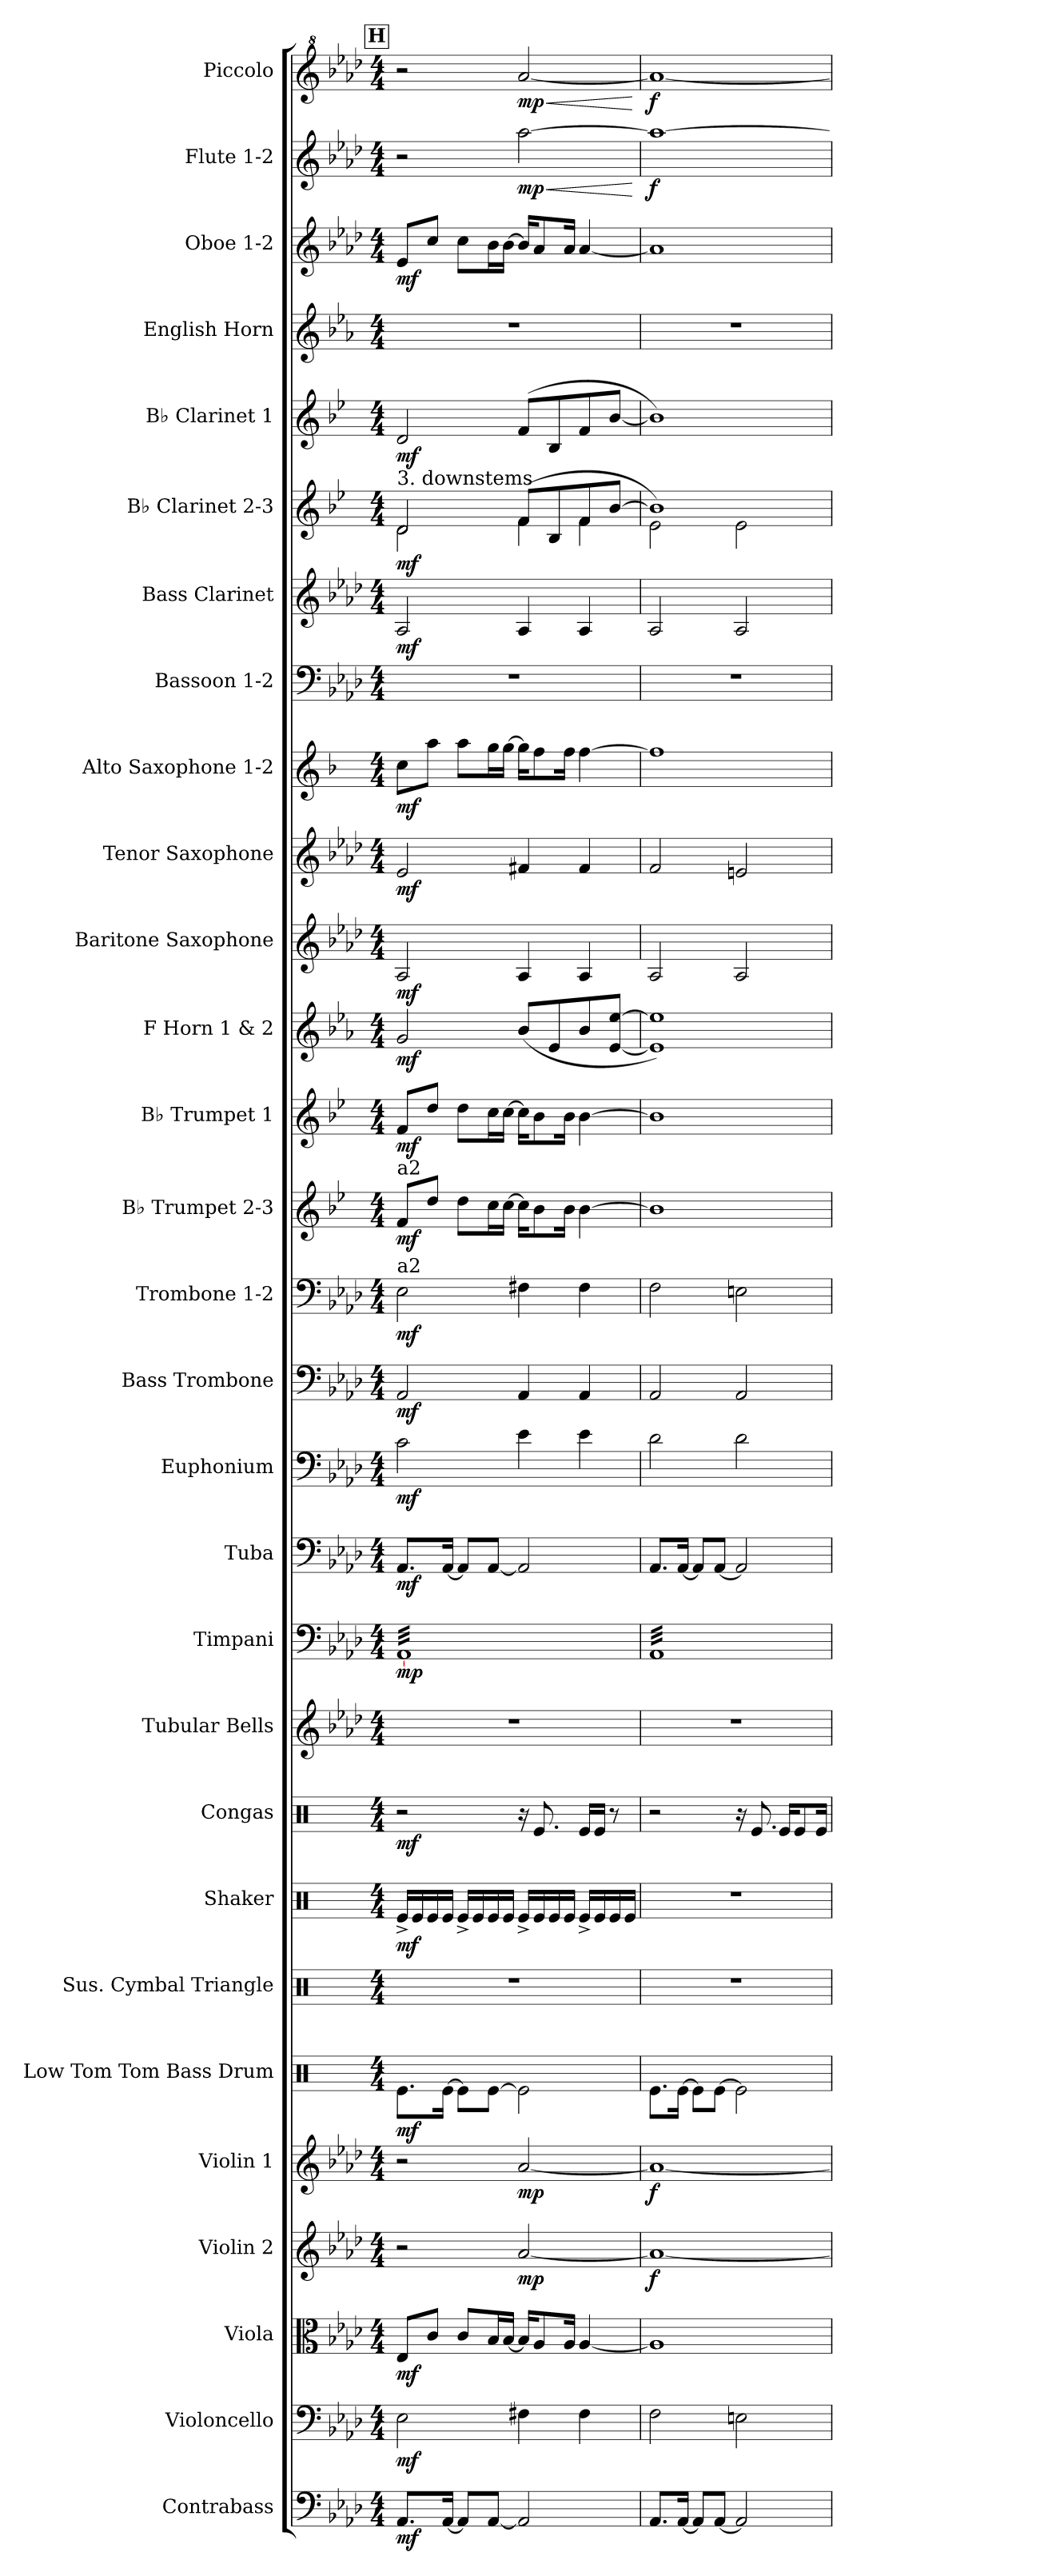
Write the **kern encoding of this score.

**kern	**dynam	**kern	**dynam	**kern	**dynam	**kern	**dynam	**kern	**dynam	**kern	**dynam	**kern	**kern	**dynam	**kern	**dynam	**kern	**kern	**dynam	**kern	**dynam	**kern	**dynam	**kern	**dynam	**kern	**dynam	**kern	**dynam	**kern	**dynam	**kern	**dynam	**kern	**dynam	**kern	**dynam	**kern	**dynam	**kern	**kern	**dynam	**kern	**dynam	**kern	**dynam	**kern	**kern	**dynam	**kern	**dynam	**kern	**dynam
*part29	*part29	*part28	*part28	*part27	*part27	*part26	*part26	*part25	*part25	*part24	*part24	*part23	*part22	*part22	*part21	*part21	*part20	*part19	*part19	*part18	*part18	*part17	*part17	*part16	*part16	*part15	*part15	*part14	*part14	*part13	*part13	*part12	*part12	*part11	*part11	*part10	*part10	*part9	*part9	*part8	*part7	*part7	*part6	*part6	*part5	*part5	*part4	*part3	*part3	*part2	*part2	*part1	*part1
*staff29	*staff29	*staff28	*staff28	*staff27	*staff27	*staff26	*staff26	*staff25	*staff25	*staff24	*staff24	*staff23	*staff22	*staff22	*staff21	*staff21	*staff20	*staff19	*staff19	*staff18	*staff18	*staff17	*staff17	*staff16	*staff16	*staff15	*staff15	*staff14	*staff14	*staff13	*staff13	*staff12	*staff12	*staff11	*staff11	*staff10	*staff10	*staff9	*staff9	*staff8	*staff7	*staff7	*staff6	*staff6	*staff5	*staff5	*staff4	*staff3	*staff3	*staff2	*staff2	*staff1	*staff1
*I"Contrabass	*	*I"Violoncello	*	*I"Viola	*	*I"Violin 2	*	*I"Violin 1	*	*I"Low Tom Tom Bass Drum	*	*I"Sus. Cymbal Triangle	*I"Shaker	*	*I"Congas	*	*I"Tubular Bells	*I"Timpani	*	*I"Tuba	*	*I"Euphonium	*	*I"Bass Trombone	*	*I"Trombone 1-2	*	*I"B♭ Trumpet 2-3	*	*I"B♭ Trumpet 1	*	*I"F Horn 1 &amp; 2	*	*I"Baritone Saxophone	*	*I"Tenor Saxophone	*	*I"Alto Saxophone 1-2	*	*I"Bassoon 1-2	*I"Bass Clarinet	*	*I"B♭ Clarinet 2-3	*	*I"B♭ Clarinet 1	*	*I"English Horn	*I"Oboe 1-2	*	*I"Flute 1-2	*	*I"Piccolo	*
*I'Cb.	*	*I'Vc.	*	*I'Vla.	*	*I'Vln. 2	*	*I'Vln. 1	*	*I'B. Dr.	*	*I'Cym.	*I'Shk	*	*I'Co.	*	*I'Tu. Be.	*I'Timp.	*	*I'Tba.	*	*I'Euph.	*	*I'B. Tbn.	*	*I'Tbn. 1-2	*	*I'B♭ Tpt. 2-3	*	*I'B♭ Tpt. 1	*	*I'F Hn. 1 3	*	*I'Bar. Sax.	*	*I'T. Sax.	*	*I'A. Sax. 1-2	*	*I'Bsn. 1-2	*I'B. Cl.	*	*I'B♭ Cl. 2-3	*	*I'B♭ Cl. 1	*	*I'E. Hn.	*I'Ob. 1-2	*	*I'Fl. 1-2	*	*I'Picc.	*
*clefF4	*	*clefF4	*	*clefC3	*	*clefG2	*	*clefG2	*	*clefX	*	*clefX	*clefX	*	*clefX	*	*clefG2	*clefF4	*	*clefF4	*	*clefF4	*	*clefF4	*	*clefF4	*	*clefG2	*	*clefG2	*	*clefG2	*	*clefG2	*	*clefG2	*	*clefG2	*	*clefF4	*clefG2	*	*clefG2	*	*clefG2	*	*clefG2	*clefG2	*	*clefG2	*	*clefG^2	*
*ITrd7c12	*	*	*	*	*	*	*	*	*	*	*	*	*	*	*	*	*	*	*	*	*	*	*	*	*	*	*	*ITrd1c2	*	*ITrd1c2	*	*ITrd4c7	*	*ITrd12c21	*	*ITrd8c14	*	*ITrd5c9	*	*	*ITrd8c14	*	*ITrd1c2	*	*ITrd1c2	*	*ITrd4c7	*	*	*	*	*ITrd-7c-12	*
*k[b-e-a-d-]	*	*k[b-e-a-d-]	*	*k[b-e-a-d-]	*	*k[b-e-a-d-]	*	*k[b-e-a-d-]	*	*k[]	*	*k[]	*k[]	*	*k[]	*	*k[b-e-a-d-]	*k[b-e-a-d-]	*	*k[b-e-a-d-]	*	*k[b-e-a-d-]	*	*k[b-e-a-d-]	*	*k[b-e-a-d-]	*	*k[b-e-a-d-]	*	*k[b-e-a-d-]	*	*k[b-e-a-d-]	*	*k[b-e-a-d-]	*	*k[b-e-a-d-]	*	*k[b-e-a-d-]	*	*k[b-e-a-d-]	*k[b-e-a-d-]	*	*k[b-e-a-d-]	*	*k[b-e-a-d-]	*	*k[b-e-a-d-]	*k[b-e-a-d-]	*	*k[b-e-a-d-]	*	*k[b-e-a-d-]	*
*M4/4	*	*M4/4	*	*M4/4	*	*M4/4	*	*M4/4	*	*M4/4	*	*M4/4	*M4/4	*	*M4/4	*	*M4/4	*M4/4	*	*M4/4	*	*M4/4	*	*M4/4	*	*M4/4	*	*M4/4	*	*M4/4	*	*M4/4	*	*M4/4	*	*M4/4	*	*M4/4	*	*M4/4	*M4/4	*	*M4/4	*	*M4/4	*	*M4/4	*M4/4	*	*M4/4	*	*M4/4	*
!!LO:REH:place=s1:a:B:fs=14:t=H
=69	=69	=69	=69	=69	=69	=69	=69	=69	=69	=69	=69	=69	=69	=69	=69	=69	=69	=69	=69	=69	=69	=69	=69	=69	=69	=69	=69	=69	=69	=69	=69	=69	=69	=69	=69	=69	=69	=69	=69	=69	=69	=69	=69	=69	=69	=69	=69	=69	=69	=69	=69	=69	=69
*	*	*	*	*	*	*	*	*	*	*	*	*	*	*	*	*	*	*	*	*	*	*	*	*	*	*	*	*	*	*	*	*	*	*	*	*	*	*	*	*	*	*	*^	*	*	*	*	*	*	*	*	*	*
!	!	!	!	!	!	!	!	!	!	!	!	!	!	!	!	!	!	!	!	!	!	!	!	!	!	!	!	!	!	!	!	!	!	!	!	!	!	!	!	!	!	!	!LO:TX:a:t=3. downstems	!	!	!	!	!	!	!	!	!	!	!
!	!	!	!	!	!	!	!	!	!	!	!	!	!	!	!	!	!	!	!	!	!	!	!	!	!	!	!	!LO:TX:a:t=a2	!	!	!	!	!	!	!	!	!	!	!	!	!	!	!	!	!	!	!	!	!	!	!	!	!	!
!	!	!	!	!	!	!	!	!	!	!	!	!	!	!	!	!	!	!	!	!	!	!	!	!	!	!LO:TX:a:t=a2	!	!	!	!	!	!	!	!	!	!	!	!	!	!	!	!	!	!	!	!	!	!	!	!	!	!	!	!
!	!LO:DY:b	!	!LO:DY:b	!	!LO:DY:b	!	!	!	!	!	!LO:DY:b	!	!	!LO:DY:b	!	!LO:DY:b	!	!	!LO:DY:b	!	!LO:DY:b	!	!LO:DY:b	!	!LO:DY:b	!	!LO:DY:b	!	!LO:DY:b	!	!LO:DY:b	!	!LO:DY:b	!	!LO:DY:b	!	!LO:DY:b	!	!LO:DY:b	!	!	!LO:DY:b	!	!	!LO:DY:b	!	!LO:DY:b	!	!	!LO:DY:b	!	!	!	!
*	*	*	*	*	*	*	*	*	*	*	*	*	*	*	*	*	*	*tremolo	*	*	*	*	*	*	*	*	*	*	*	*	*	*	*	*	*	*	*	*	*	*	*	*	*	*	*	*	*	*	*	*	*	*	*	*
8.AAA-/L	mf	2E-\	mf	8E-/L	mf	2r	.	2r	.	8.Re\L	mf	1r	16Re^/LL	mf	2r	mf	1r	[32AA-LLL	mp	8.AA-/L	mf	2c\	mf	2AA-/	mf	2E-\	mf	8e-/L	mf	8e-/L	mf	2c/	mf	2AA-/	mf	2E-/	mf	8e-\L	mf	1r	2AA-/	mf	2c/	2c\	mf	2c/	mf	1r	8e-/L	mf	2r	.	2r	.
.	.	.	.	.	.	.	.	.	.	.	.	.	.	.	.	.	.	32AA-	.	.	.	.	.	.	.	.	.	.	.	.	.	.	.	.	.	.	.	.	.	.	.	.	.	.	.	.	.	.	.	.	.	.	.	.
.	.	.	.	.	.	.	.	.	.	.	.	.	16Re/	.	.	.	.	32AA-	.	.	.	.	.	.	.	.	.	.	.	.	.	.	.	.	.	.	.	.	.	.	.	.	.	.	.	.	.	.	.	.	.	.	.	.
.	.	.	.	.	.	.	.	.	.	.	.	.	.	.	.	.	.	32AA-	.	.	.	.	.	.	.	.	.	.	.	.	.	.	.	.	.	.	.	.	.	.	.	.	.	.	.	.	.	.	.	.	.	.	.	.
.	.	.	.	8c/J	.	.	.	.	.	.	.	.	16Re/	.	.	.	.	32AA-	.	.	.	.	.	.	.	.	.	8cc/J	.	8cc/J	.	.	.	.	.	.	.	8cc\J	.	.	.	.	.	.	.	.	.	.	8cc/J	.	.	.	.	.
.	.	.	.	.	.	.	.	.	.	.	.	.	.	.	.	.	.	32AA-	.	.	.	.	.	.	.	.	.	.	.	.	.	.	.	.	.	.	.	.	.	.	.	.	.	.	.	.	.	.	.	.	.	.	.	.
[16AAA-/Jk	.	.	.	.	.	.	.	.	.	[16Re\Jk	.	.	16Re/JJ	.	.	.	.	32AA-	.	[16AA-/Jk	.	.	.	.	.	.	.	.	.	.	.	.	.	.	.	.	.	.	.	.	.	.	.	.	.	.	.	.	.	.	.	.	.	.
.	.	.	.	.	.	.	.	.	.	.	.	.	.	.	.	.	.	32AA-	.	.	.	.	.	.	.	.	.	.	.	.	.	.	.	.	.	.	.	.	.	.	.	.	.	.	.	.	.	.	.	.	.	.	.	.
8AAA-/L]	.	.	.	8c/L	.	.	.	.	.	8Re\L]	.	.	16Re^/LL	.	.	.	.	32AA-	.	8AA-/L]	.	.	.	.	.	.	.	8cc\L	.	8cc\L	.	.	.	.	.	.	.	8cc\L	.	.	.	.	.	.	.	.	.	.	8cc\L	.	.	.	.	.
.	.	.	.	.	.	.	.	.	.	.	.	.	.	.	.	.	.	32AA-	.	.	.	.	.	.	.	.	.	.	.	.	.	.	.	.	.	.	.	.	.	.	.	.	.	.	.	.	.	.	.	.	.	.	.	.
.	.	.	.	.	.	.	.	.	.	.	.	.	16Re/	.	.	.	.	32AA-	.	.	.	.	.	.	.	.	.	.	.	.	.	.	.	.	.	.	.	.	.	.	.	.	.	.	.	.	.	.	.	.	.	.	.	.
.	.	.	.	.	.	.	.	.	.	.	.	.	.	.	.	.	.	32AA-	.	.	.	.	.	.	.	.	.	.	.	.	.	.	.	.	.	.	.	.	.	.	.	.	.	.	.	.	.	.	.	.	.	.	.	.
[8AAA-/J	.	.	.	16B-/L	.	.	.	.	.	[8Re\J	.	.	16Re/	.	.	.	.	32AA-	.	[8AA-/J	.	.	.	.	.	.	.	16b-\L	.	16b-\L	.	.	.	.	.	.	.	16b-\L	.	.	.	.	.	.	.	.	.	.	16b-\L	.	.	.	.	.
.	.	.	.	.	.	.	.	.	.	.	.	.	.	.	.	.	.	32AA-	.	.	.	.	.	.	.	.	.	.	.	.	.	.	.	.	.	.	.	.	.	.	.	.	.	.	.	.	.	.	.	.	.	.	.	.
.	.	.	.	[16B-/JJ	.	.	.	.	.	.	.	.	16Re/JJ	.	.	.	.	32AA-	.	.	.	.	.	.	.	.	.	[16b-\JJ	.	[16b-\JJ	.	.	.	.	.	.	.	[16b-\JJ	.	.	.	.	.	.	.	.	.	.	[16b-\JJ	.	.	.	.	.
.	.	.	.	.	.	.	.	.	.	.	.	.	.	.	.	.	.	32AA-	.	.	.	.	.	.	.	.	.	.	.	.	.	.	.	.	.	.	.	.	.	.	.	.	.	.	.	.	.	.	.	.	.	.	.	.
!	!	!	!	!	!	!	!LO:DY:b	!	!LO:DY:b	!	!	!	!	!	!	!	!	!	!	!	!	!	!	!	!	!	!	!	!	!	!	!	!	!	!	!	!	!	!	!	!	!	!	!	!	!	!	!	!	!	!	!LO:HP:b	!	!LO:HP:b
!	!	!	!	!	!	!	!	!	!	!	!	!	!	!	!	!	!	!	!	!	!	!	!	!	!	!	!	!	!	!	!	!	!	!	!	!	!	!	!	!	!	!	!	!	!	!	!	!	!	!	!	!LO:DY:n=1:b	!	!LO:DY:n=1:b
2AAA-/]	.	4F#X\	.	16B-/KL]	.	[2a-/	mp	[2a-/	mp	2Re\]	.	.	16Re^/LL	.	16r	.	.	32AA-	.	2AA-/]	.	4e-\	.	4AA-/	.	4F#X\	.	16b-\KL]	.	16b-\KL]	.	(8e-/L	.	4AA-/	.	4F#X/	.	16b-\KL]	.	.	4AA-/	.	(>8e-/L	4e-\	.	(>8e-/L	.	.	16b-/KL]	.	[2aa-\	< mp	[2aaa-/	< mp
.	.	.	.	.	.	.	.	.	.	.	.	.	.	.	.	.	.	32AA-	.	.	.	.	.	.	.	.	.	.	.	.	.	.	.	.	.	.	.	.	.	.	.	.	.	.	.	.	.	.	.	.	.	.	.	.
.	.	.	.	8A-/	.	.	.	.	.	.	.	.	16Re/	.	8.Re/	.	.	32AA-	.	.	.	.	.	.	.	.	.	8a-\	.	8a-\	.	.	.	.	.	.	.	8a-\	.	.	.	.	.	.	.	.	.	.	8a-/	.	.	.	.	.
.	.	.	.	.	.	.	.	.	.	.	.	.	.	.	.	.	.	32AA-	.	.	.	.	.	.	.	.	.	.	.	.	.	.	.	.	.	.	.	.	.	.	.	.	.	.	.	.	.	.	.	.	.	.	.	.
.	.	.	.	.	.	.	.	.	.	.	.	.	16Re/	.	.	.	.	32AA-	.	.	.	.	.	.	.	.	.	.	.	.	.	8A-/	.	.	.	.	.	.	.	.	.	.	8A-/	.	.	8A-/	.	.	.	.	.	.	.	.
.	.	.	.	.	.	.	.	.	.	.	.	.	.	.	.	.	.	32AA-	.	.	.	.	.	.	.	.	.	.	.	.	.	.	.	.	.	.	.	.	.	.	.	.	.	.	.	.	.	.	.	.	.	.	.	.
.	.	.	.	16A-/Jk	.	.	.	.	.	.	.	.	16Re/JJ	.	.	.	.	32AA-	.	.	.	.	.	.	.	.	.	16a-\Jk	.	16a-\Jk	.	.	.	.	.	.	.	16a-\Jk	.	.	.	.	.	.	.	.	.	.	16a-/Jk	.	.	.	.	.
.	.	.	.	.	.	.	.	.	.	.	.	.	.	.	.	.	.	32AA-	.	.	.	.	.	.	.	.	.	.	.	.	.	.	.	.	.	.	.	.	.	.	.	.	.	.	.	.	.	.	.	.	.	.	.	.
.	.	4F#\	.	[4A-/	.	.	.	.	.	.	.	.	16Re^/LL	.	16Re/LL	.	.	32AA-	.	.	.	4e-\	.	4AA-/	.	4F#\	.	[4a-\	.	[4a-\	.	8e-/	.	4AA-/	.	4F#/	.	[4a-\	.	.	4AA-/	.	8e-/	4e-\	.	8e-/	.	.	[4a-/	.	.	.	.	.
.	.	.	.	.	.	.	.	.	.	.	.	.	.	.	.	.	.	32AA-	.	.	.	.	.	.	.	.	.	.	.	.	.	.	.	.	.	.	.	.	.	.	.	.	.	.	.	.	.	.	.	.	.	.	.	.
.	.	.	.	.	.	.	.	.	.	.	.	.	16Re/	.	16Re/JJ	.	.	32AA-	.	.	.	.	.	.	.	.	.	.	.	.	.	.	.	.	.	.	.	.	.	.	.	.	.	.	.	.	.	.	.	.	.	.	.	.
.	.	.	.	.	.	.	.	.	.	.	.	.	.	.	.	.	.	32AA-	.	.	.	.	.	.	.	.	.	.	.	.	.	.	.	.	.	.	.	.	.	.	.	.	.	.	.	.	.	.	.	.	.	.	.	.
.	.	.	.	.	.	.	.	.	.	.	.	.	16Re/	.	8r	.	.	32AA-	.	.	.	.	.	.	.	.	.	.	.	.	.	[8A-/ [8a-/J	.	.	.	.	.	.	.	.	.	.	[8a-/J	.	.	[8a-/J	.	.	.	.	.	.	.	.
.	.	.	.	.	.	.	.	.	.	.	.	.	.	.	.	.	.	32AA-	.	.	.	.	.	.	.	.	.	.	.	.	.	.	.	.	.	.	.	.	.	.	.	.	.	.	.	.	.	.	.	.	.	.	.	.
.	.	.	.	.	.	.	.	.	.	.	.	.	16Re/JJ	.	.	.	.	32AA-	.	.	.	.	.	.	.	.	.	.	.	.	.	.	.	.	.	.	.	.	.	.	.	.	.	.	.	.	.	.	.	.	.	.	.	.
.	.	.	.	.	.	.	.	.	.	.	.	.	.	.	.	.	.	32AA-JJJ	.	.	.	.	.	.	.	.	.	.	.	.	.	.	.	.	.	.	.	.	.	.	.	.	.	.	.	.	.	.	.	.	.	.	.	.
*	*	*	*	*	*	*	*	*	*	*	*	*	*	*	*	*	*	*	*	*	*	*	*	*	*	*	*	*	*	*	*	*	*	*	*	*	*	*	*	*	*	*	*v	*v	*	*	*	*	*	*	*	*	*	*
.	.	.	.	.	.	.	.	.	.	.	.	.	.	.	.	.	.	.	.	.	.	.	.	.	.	.	.	.	.	.	.	.	.	.	.	.	.	.	.	.	.	.	.	.	.	.	.	.	.	.	[	.	[
=70	=70	=70	=70	=70	=70	=70	=70	=70	=70	=70	=70	=70	=70	=70	=70	=70	=70	=70	=70	=70	=70	=70	=70	=70	=70	=70	=70	=70	=70	=70	=70	=70	=70	=70	=70	=70	=70	=70	=70	=70	=70	=70	=70	=70	=70	=70	=70	=70	=70	=70	=70	=70	=70
*	*	*	*	*	*	*	*	*	*	*	*	*	*	*	*	*	*	*	*	*	*	*	*	*	*	*	*	*	*	*	*	*	*	*	*	*	*	*	*	*	*	*	*^	*	*	*	*	*	*	*	*	*	*
!	!	!	!	!	!	!	!LO:DY:b	!	!LO:DY:b	!	!	!	!	!	!	!	!	!	!	!	!	!	!	!	!	!	!	!	!	!	!	!	!	!	!	!	!	!	!	!	!	!	!	!	!	!	!	!	!	!	!	!LO:DY:b	!	!LO:DY:b
8.AAA-/L	.	2F\	.	1A-]	.	1a-_	f	1a-_	f	8.Re\L	.	1r	1r	.	2r	.	1r	32AA-LLL	.	8.AA-/L	.	2d-\	.	2AA-/	.	2F\	.	1a-]	.	1a-]	.	1A-] 1a-])	.	2AA-/	.	2F/	.	1a-]	.	1r	2AA-/	.	1a-])	2d-\	.	1a-])	.	1r	1a-]	.	1aa-_	f	1aaa-_	f
.	.	.	.	.	.	.	.	.	.	.	.	.	.	.	.	.	.	32AA-	.	.	.	.	.	.	.	.	.	.	.	.	.	.	.	.	.	.	.	.	.	.	.	.	.	.	.	.	.	.	.	.	.	.	.	.
.	.	.	.	.	.	.	.	.	.	.	.	.	.	.	.	.	.	32AA-	.	.	.	.	.	.	.	.	.	.	.	.	.	.	.	.	.	.	.	.	.	.	.	.	.	.	.	.	.	.	.	.	.	.	.	.
.	.	.	.	.	.	.	.	.	.	.	.	.	.	.	.	.	.	32AA-	.	.	.	.	.	.	.	.	.	.	.	.	.	.	.	.	.	.	.	.	.	.	.	.	.	.	.	.	.	.	.	.	.	.	.	.
.	.	.	.	.	.	.	.	.	.	.	.	.	.	.	.	.	.	32AA-	.	.	.	.	.	.	.	.	.	.	.	.	.	.	.	.	.	.	.	.	.	.	.	.	.	.	.	.	.	.	.	.	.	.	.	.
.	.	.	.	.	.	.	.	.	.	.	.	.	.	.	.	.	.	32AA-	.	.	.	.	.	.	.	.	.	.	.	.	.	.	.	.	.	.	.	.	.	.	.	.	.	.	.	.	.	.	.	.	.	.	.	.
[16AAA-/Jk	.	.	.	.	.	.	.	.	.	[16Re\Jk	.	.	.	.	.	.	.	32AA-	.	[16AA-/Jk	.	.	.	.	.	.	.	.	.	.	.	.	.	.	.	.	.	.	.	.	.	.	.	.	.	.	.	.	.	.	.	.	.	.
.	.	.	.	.	.	.	.	.	.	.	.	.	.	.	.	.	.	32AA-	.	.	.	.	.	.	.	.	.	.	.	.	.	.	.	.	.	.	.	.	.	.	.	.	.	.	.	.	.	.	.	.	.	.	.	.
8AAA-/L]	.	.	.	.	.	.	.	.	.	8Re\L]	.	.	.	.	.	.	.	32AA-	.	8AA-/L]	.	.	.	.	.	.	.	.	.	.	.	.	.	.	.	.	.	.	.	.	.	.	.	.	.	.	.	.	.	.	.	.	.	.
.	.	.	.	.	.	.	.	.	.	.	.	.	.	.	.	.	.	32AA-	.	.	.	.	.	.	.	.	.	.	.	.	.	.	.	.	.	.	.	.	.	.	.	.	.	.	.	.	.	.	.	.	.	.	.	.
.	.	.	.	.	.	.	.	.	.	.	.	.	.	.	.	.	.	32AA-	.	.	.	.	.	.	.	.	.	.	.	.	.	.	.	.	.	.	.	.	.	.	.	.	.	.	.	.	.	.	.	.	.	.	.	.
.	.	.	.	.	.	.	.	.	.	.	.	.	.	.	.	.	.	32AA-	.	.	.	.	.	.	.	.	.	.	.	.	.	.	.	.	.	.	.	.	.	.	.	.	.	.	.	.	.	.	.	.	.	.	.	.
[8AAA-/J	.	.	.	.	.	.	.	.	.	[8Re\J	.	.	.	.	.	.	.	32AA-	.	[8AA-/J	.	.	.	.	.	.	.	.	.	.	.	.	.	.	.	.	.	.	.	.	.	.	.	.	.	.	.	.	.	.	.	.	.	.
.	.	.	.	.	.	.	.	.	.	.	.	.	.	.	.	.	.	32AA-	.	.	.	.	.	.	.	.	.	.	.	.	.	.	.	.	.	.	.	.	.	.	.	.	.	.	.	.	.	.	.	.	.	.	.	.
.	.	.	.	.	.	.	.	.	.	.	.	.	.	.	.	.	.	32AA-	.	.	.	.	.	.	.	.	.	.	.	.	.	.	.	.	.	.	.	.	.	.	.	.	.	.	.	.	.	.	.	.	.	.	.	.
.	.	.	.	.	.	.	.	.	.	.	.	.	.	.	.	.	.	32AA-	.	.	.	.	.	.	.	.	.	.	.	.	.	.	.	.	.	.	.	.	.	.	.	.	.	.	.	.	.	.	.	.	.	.	.	.
2AAA-/]	.	2En\	.	.	.	.	.	.	.	2Re\]	.	.	.	.	16r	.	.	32AA-	.	2AA-/]	.	2d-\	.	2AA-/	.	2En\	.	.	.	.	.	.	.	2AA-/	.	2En/	.	.	.	.	2AA-/	.	.	2d-\	.	.	.	.	.	.	.	.	.	.
.	.	.	.	.	.	.	.	.	.	.	.	.	.	.	.	.	.	32AA-	.	.	.	.	.	.	.	.	.	.	.	.	.	.	.	.	.	.	.	.	.	.	.	.	.	.	.	.	.	.	.	.	.	.	.	.
.	.	.	.	.	.	.	.	.	.	.	.	.	.	.	8.Re/	.	.	32AA-	.	.	.	.	.	.	.	.	.	.	.	.	.	.	.	.	.	.	.	.	.	.	.	.	.	.	.	.	.	.	.	.	.	.	.	.
.	.	.	.	.	.	.	.	.	.	.	.	.	.	.	.	.	.	32AA-	.	.	.	.	.	.	.	.	.	.	.	.	.	.	.	.	.	.	.	.	.	.	.	.	.	.	.	.	.	.	.	.	.	.	.	.
.	.	.	.	.	.	.	.	.	.	.	.	.	.	.	.	.	.	32AA-	.	.	.	.	.	.	.	.	.	.	.	.	.	.	.	.	.	.	.	.	.	.	.	.	.	.	.	.	.	.	.	.	.	.	.	.
.	.	.	.	.	.	.	.	.	.	.	.	.	.	.	.	.	.	32AA-	.	.	.	.	.	.	.	.	.	.	.	.	.	.	.	.	.	.	.	.	.	.	.	.	.	.	.	.	.	.	.	.	.	.	.	.
.	.	.	.	.	.	.	.	.	.	.	.	.	.	.	.	.	.	32AA-	.	.	.	.	.	.	.	.	.	.	.	.	.	.	.	.	.	.	.	.	.	.	.	.	.	.	.	.	.	.	.	.	.	.	.	.
.	.	.	.	.	.	.	.	.	.	.	.	.	.	.	.	.	.	32AA-	.	.	.	.	.	.	.	.	.	.	.	.	.	.	.	.	.	.	.	.	.	.	.	.	.	.	.	.	.	.	.	.	.	.	.	.
.	.	.	.	.	.	.	.	.	.	.	.	.	.	.	16Re/KL	.	.	32AA-	.	.	.	.	.	.	.	.	.	.	.	.	.	.	.	.	.	.	.	.	.	.	.	.	.	.	.	.	.	.	.	.	.	.	.	.
.	.	.	.	.	.	.	.	.	.	.	.	.	.	.	.	.	.	32AA-	.	.	.	.	.	.	.	.	.	.	.	.	.	.	.	.	.	.	.	.	.	.	.	.	.	.	.	.	.	.	.	.	.	.	.	.
.	.	.	.	.	.	.	.	.	.	.	.	.	.	.	8Re/	.	.	32AA-	.	.	.	.	.	.	.	.	.	.	.	.	.	.	.	.	.	.	.	.	.	.	.	.	.	.	.	.	.	.	.	.	.	.	.	.
.	.	.	.	.	.	.	.	.	.	.	.	.	.	.	.	.	.	32AA-	.	.	.	.	.	.	.	.	.	.	.	.	.	.	.	.	.	.	.	.	.	.	.	.	.	.	.	.	.	.	.	.	.	.	.	.
.	.	.	.	.	.	.	.	.	.	.	.	.	.	.	.	.	.	32AA-	.	.	.	.	.	.	.	.	.	.	.	.	.	.	.	.	.	.	.	.	.	.	.	.	.	.	.	.	.	.	.	.	.	.	.	.
.	.	.	.	.	.	.	.	.	.	.	.	.	.	.	.	.	.	32AA-	.	.	.	.	.	.	.	.	.	.	.	.	.	.	.	.	.	.	.	.	.	.	.	.	.	.	.	.	.	.	.	.	.	.	.	.
.	.	.	.	.	.	.	.	.	.	.	.	.	.	.	16Re/Jk	.	.	32AA-	.	.	.	.	.	.	.	.	.	.	.	.	.	.	.	.	.	.	.	.	.	.	.	.	.	.	.	.	.	.	.	.	.	.	.	.
.	.	.	.	.	.	.	.	.	.	.	.	.	.	.	.	.	.	32AA-JJJ	.	.	.	.	.	.	.	.	.	.	.	.	.	.	.	.	.	.	.	.	.	.	.	.	.	.	.	.	.	.	.	.	.	.	.	.
*	*	*	*	*	*	*	*	*	*	*	*	*	*	*	*	*	*	*Xtremolo	*	*	*	*	*	*	*	*	*	*	*	*	*	*	*	*	*	*	*	*	*	*	*	*	*	*	*	*	*	*	*	*	*	*	*	*
*	*	*	*	*	*	*	*	*	*	*	*	*	*	*	*	*	*	*	*	*	*	*	*	*	*	*	*	*	*	*	*	*	*	*	*	*	*	*	*	*	*	*	*v	*v	*	*	*	*	*	*	*	*	*	*
=	=	=	=	=	=	=	=	=	=	=	=	=	=	=	=	=	=	=	=	=	=	=	=	=	=	=	=	=	=	=	=	=	=	=	=	=	=	=	=	=	=	=	=	=	=	=	=	=	=	=	=	=	=
*-	*-	*-	*-	*-	*-	*-	*-	*-	*-	*-	*-	*-	*-	*-	*-	*-	*-	*-	*-	*-	*-	*-	*-	*-	*-	*-	*-	*-	*-	*-	*-	*-	*-	*-	*-	*-	*-	*-	*-	*-	*-	*-	*-	*-	*-	*-	*-	*-	*-	*-	*-	*-	*-
